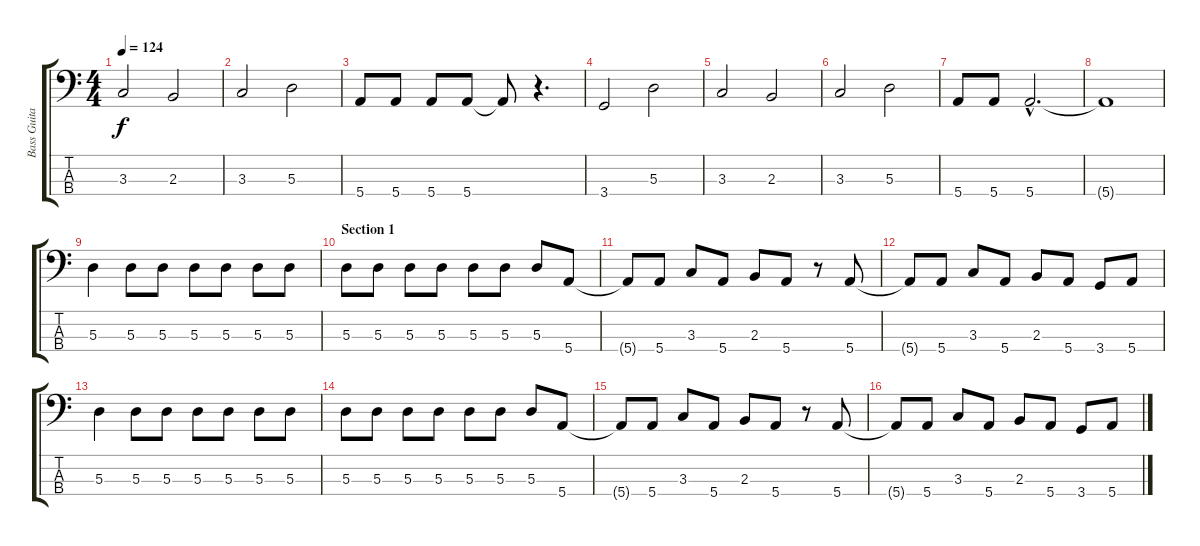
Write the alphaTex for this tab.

\track ("Bass Guitar" "Bass Guita") {instrument slapbass1}
\staff {score tabs}
\tuning (G2 D2 A1 E1) {hide}
\ts (4 4)
\tempo 124
\clef f4
\ks c
3.3.2{dy f} 2.3.2 |
3.3.2 5.3.2 |
5.4.8 5.4.8 5.4.8 5.4.8 5.4{t}.8 r.4{d} |
3.4.2 5.3.2 |
3.3.2 2.3.2 |
3.3.2 5.3.2 |
5.4.8 5.4.8 5.4{hac}.2{d} |
5.4{t}.1 |
5.3.4 5.3.8 5.3.8 5.3.8 5.3.8 5.3.8 5.3.8 |
\section ("" "Section 1")
5.3.8 5.3.8 5.3.8 5.3.8 5.3.8 5.3.8 5.3.8 5.4.8 |
5.4{t}.8 5.4.8 3.3.8 5.4.8 2.3.8 5.4.8 r.8 5.4.8 |
5.4{t}.8 5.4.8 3.3.8 5.4.8 2.3.8 5.4.8 3.4.8 5.4.8 |
5.3.4 5.3.8 5.3.8 5.3.8 5.3.8 5.3.8 5.3.8 |
5.3.8 5.3.8 5.3.8 5.3.8 5.3.8 5.3.8 5.3.8 5.4.8 |
5.4{t}.8 5.4.8 3.3.8 5.4.8 2.3.8 5.4.8 r.8 5.4.8 |
5.4{t}.8 5.4.8 3.3.8 5.4.8 2.3.8 5.4.8 3.4.8 5.4.8
